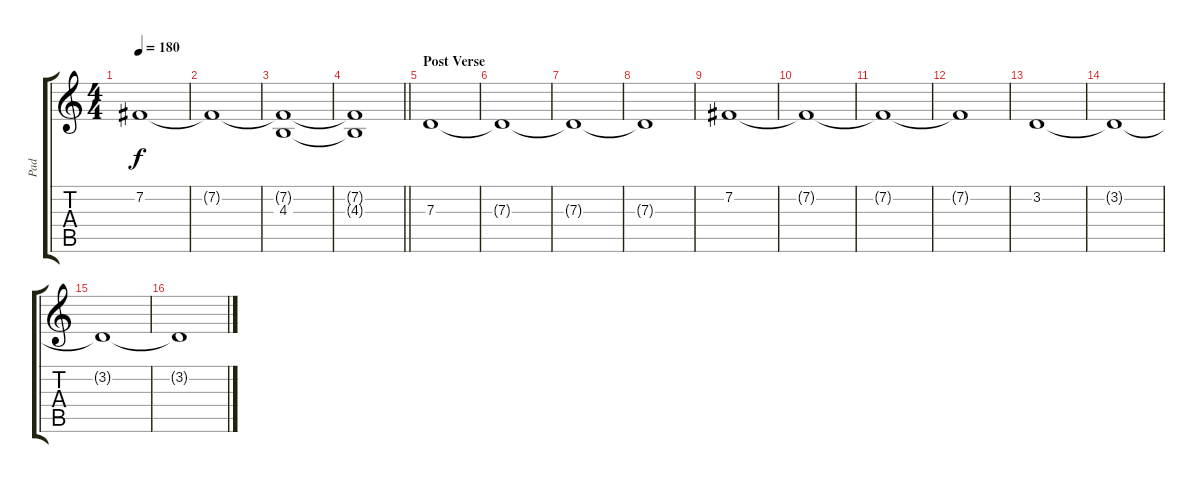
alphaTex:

\track ("Pad" "Pad") {instrument pad2warm}
\staff {score tabs}
\tuning (E4 B3 G3 D3 A2 E2) {hide}
\ts (4 4)
\tempo 180
\clef g2
\ks c
7.2.1{dy f} |
7.2{t}.1 |
(7.2{t} 4.3).1 |
\barLineRight lightlight
(7.2{t} 4.3{t}).1 |
\section ("" "Post Verse")
7.3.1 |
7.3{t}.1 |
7.3{t}.1 |
7.3{t}.1 |
7.2.1 |
7.2{t}.1 |
7.2{t}.1 |
7.2{t}.1 |
3.2.1 |
3.2{t}.1 |
3.2{t}.1 |
3.2{t}.1
